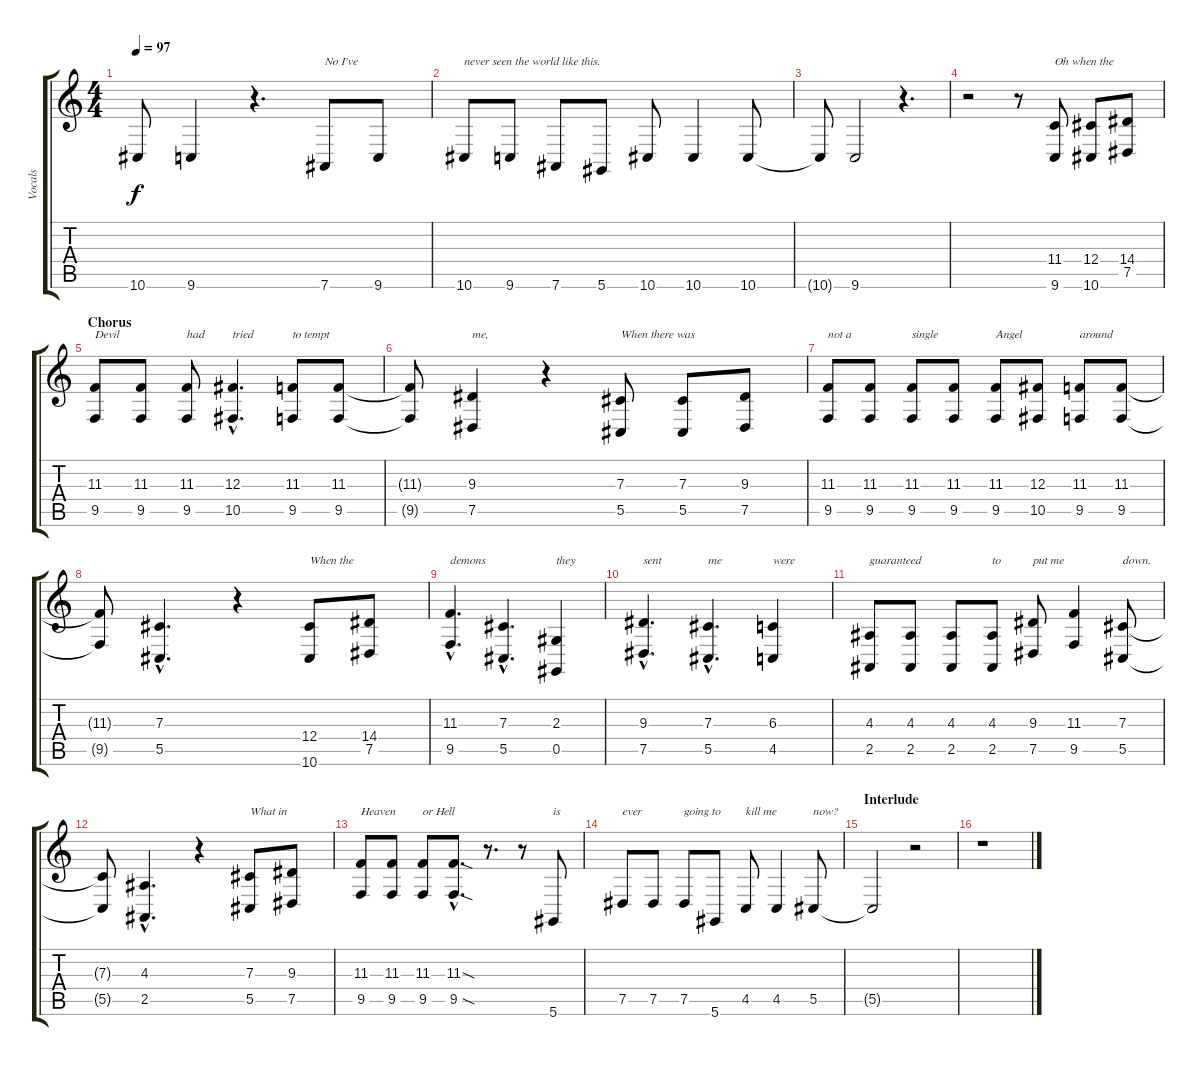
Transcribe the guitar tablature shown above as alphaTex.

\track ("Vocals" "Vocals") {instrument flute}
\staff {score tabs}
\tuning (Eb4 Bb3 Gb3 Db3 Ab2 Eb2) {hide}
\ts (4 4)
\tempo 97
\clef g2
\ks c
10.6{t}.8{dy f} 9.6.4 r.4{d} 7.6.8{txt "No I've"} 9.6.8 |
10.6.8{txt "never seen the world like this."} 9.6.8 7.6.8 5.6.8 10.6.8 10.6.4 10.6.8 |
10.6{t}.8 9.6.2 r.4{d} |
r.2 r.8 (11.4 9.6).8{txt "Oh when the"} (12.4 10.6).8 (14.4 7.5).8 |
\section ("" "Chorus")
(11.3 9.5).8{txt "Devil"} (11.3 9.5).8 (11.3 9.5).8{txt "had"} (12.3{hac} 10.5{hac}).4{d txt "tried"} (11.3 9.5).8{txt "to tempt"} (11.3 9.5).8 |
(11.3{t} 9.5{t}).8 (9.3 7.5).4{txt "me,"} r.4 (7.3 5.5).8{txt "When there was"} (7.3 5.5).8 (9.3 7.5).8 |
(11.3 9.5).8{txt "not a"} (11.3 9.5).8 (11.3 9.5).8{txt "single"} (11.3 9.5).8 (11.3 9.5).8{txt "Angel"} (12.3 10.5).8 (11.3 9.5).8{txt "around"} (11.3 9.5).8 |
(11.3{t} 9.5{t}).8 (7.3{hac} 5.5{hac}).4{d} r.4 (12.4 10.6).8{txt "When the"} (14.4 7.5).8 |
(11.3{hac} 9.5{hac}).4{d txt "demons"} (7.3{hac} 5.5{hac}).4{d} (2.3 0.5).4{txt "they"} |
(9.3{hac} 7.5{hac}).4{d txt "sent"} (7.3{hac} 5.5{hac}).4{d txt "me"} (6.3 4.5).4{txt "were"} |
(4.3 2.5).8{txt "guaranteed"} (4.3 2.5).8 (4.3 2.5).8 (4.3 2.5).8{txt "to"} (9.3 7.5).8{txt "put me"} (11.3 9.5).4 (7.3 5.5).8{txt "down."} |
(7.3{t} 5.5{t}).8 (4.3{hac} 2.5{hac}).4{d} r.4 (7.3 5.5).8{txt "What in"} (9.3 7.5).8 |
(11.3 9.5).8{txt "Heaven"} (11.3 9.5).8 (11.3 9.5).8{txt "or Hell"} (11.3{sod hac} 9.5{sod hac}).8{d} r.8{d} r.8 5.6.8{txt "is"} |
7.5.8{txt "ever"} 7.5.8 7.5.8{txt "going to"} 5.6.8 4.5.8{txt "kill me"} 4.5.4 5.5.8{txt "now?"} |
\section ("" "Interlude")
5.5{t}.2 r.2 |
r.1
